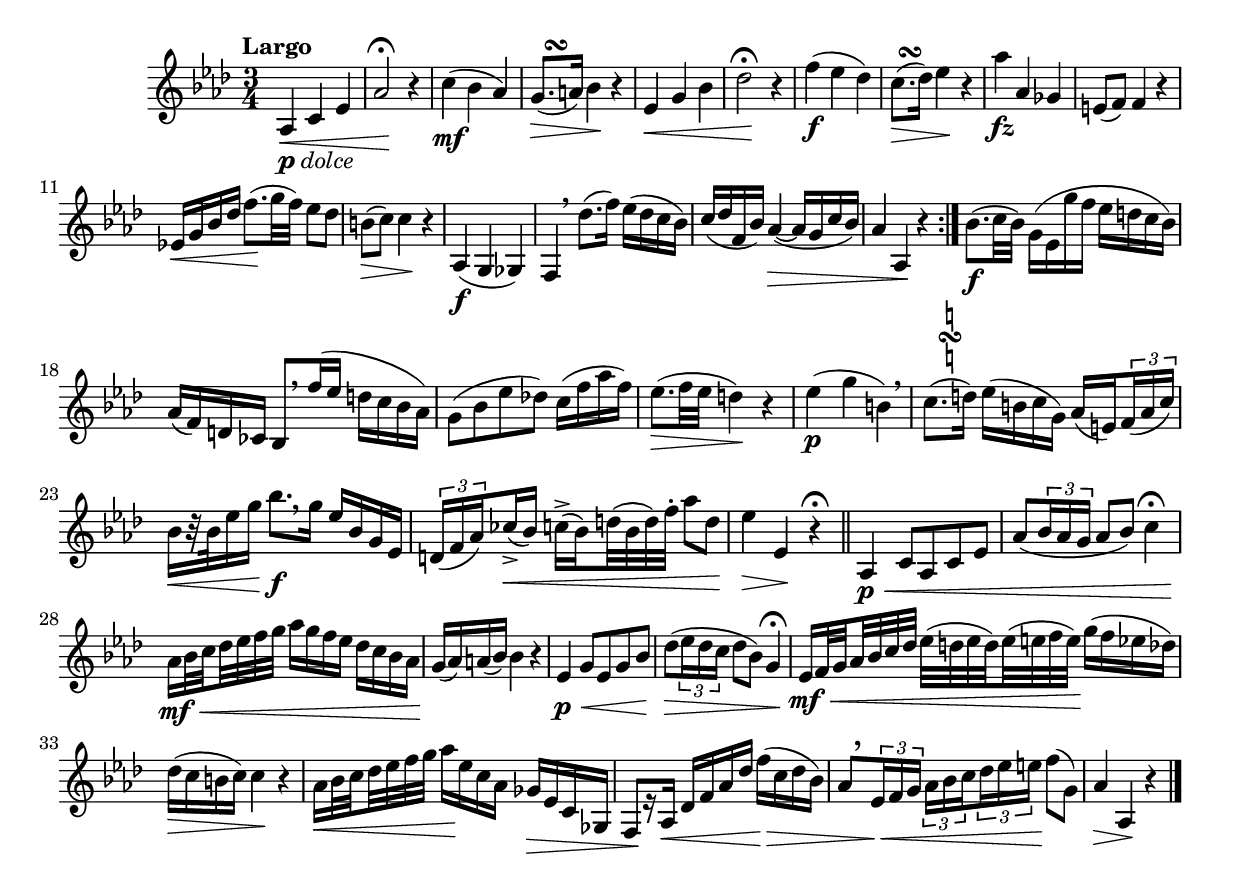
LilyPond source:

\version "2.22.0"

\version "2.22.0"

#(define subdivide-beams (define-music-function (baseMoment beatStructure music) (rational? list? ly:music?)
#{
  \set subdivideBeams = ##t
  \set baseMoment = #(ly:make-moment baseMoment)
  \set beatStructure = #beatStructure
  #music
  \unset beatStructure
  \unset baseMoment
  \unset subdivideBeams
#}))

\include "../turn-markup.ily"

\relative {
  \language "english"

  \transposition f

  \tempo "Largo"

  \key a-flat \major
  \time 3/4

  \repeat volta 2 {
    a-flat4_\markup { \dynamic "p" \italic "dolce" } \tweak to-barline ##f \< c e-flat |
    a-flat2\fermata \! r4 |
    c4( \mf b-flat a-flat) |
    <<
     { g8.( \> a16) }
     { s8 s^\turn-markup }
    >> b-flat4 \! r |
    e-flat,4 \tweak to-barline ##f \< g b-flat |
    d-flat2\fermata \! r4 |
    f4( \f e-flat d-flat) |
    <<
     { c8.( \> d-flat16) }
     { s8 s^\turn-markup }
    >> e-flat4 \! r |
    a-flat4\fz a-flat, g-flat |
    e8( f) f4 r |
    e-flat!16 \< g b-flat d-flat f8.( \! g32 f) e-flat8 d-flat |
    b8( \> c) c4 \! r |
    a-flat,4( \f g g-flat) |
    f4 \breathe d-flat''8.( f16) e-flat( d-flat c b-flat) |
    c16( d-flat f, b-flat) a-flat4~( \> a-flat16 g c b-flat) |
    a-flat4 a-flat, \! r |
  }

  b-flat'8.( \f c32 b-flat) g16( e-flat g' f e-flat d c b-flat) |
  a-flat16( f) d c-flat b-flat8[ \breathe f''16( e-flat] d c b-flat a-flat) |
  g8( b-flat e-flat d-flat!) c16( f a-flat f) |
  e-flat8.( \> f32 e-flat d4) \! r |
  e-flat4( \p g b,) \breathe |
  <<
   { c8.( d16) }
   { s8 s^#(turn-with-accidentals (markup #:natural) (markup #:natural)) }
  >> e-flat16( b c g) \subdivide-beams #1/8 2,2,2 { a-flat( e) \tuplet 3/2 { f16( a-flat c) } } |
  b-flat16[ \< r32 b-flat e-flat16 g] b-flat8.[ \f \breathe g16] e-flat b-flat g e-flat |
  \subdivide-beams #1/8 2,2,2 { \tuplet 3/2 { d16( f a-flat) } c-flat16->( \< b-flat) c->( b-flat) d32( b-flat d) f-. a-flat8 d, } |
  e-flat4 \> e-flat, \! r\fermata | \bar "||"

  a-flat,4 \p \< c8 a-flat c e-flat |
  a-flat8( \tuplet 3/2 { b-flat16 a-flat g } a-flat8 b-flat) c4\fermata |
  \subdivide-beams #1/8 2,2,2 { a-flat16 \mf \< b-flat32 c d-flat e-flat f g } a-flat16 g f e-flat d-flat c b-flat a-flat \! |
  g16( a-flat) a( b-flat) b-flat4 r |
  e-flat,4 \p \< g8 e-flat g b-flat |
  d-flat8( \> \tuplet 3/2 { e-flat16 d-flat c } d-flat8 b-flat) g4\fermata \! |
  \subdivide-beams #1/8 2,2,2 { e-flat16 \mf \< f32 g a-flat b-flat c d-flat e-flat( d e-flat d) e-flat( e f e) \! } g16( f e-flat d-flat) |
  d-flat16( \> c b c) c4 \! r |
  \subdivide-beams #1/8 2,2,2 { a-flat16 \< b-flat32 c d-flat e-flat f g } a-flat16 \! e-flat c a-flat g-flat \tweak to-barline ##f \> e-flat c g-flat |
  f8[ \! r16 a-flat16] \< d-flat f a-flat d-flat f( \> c d-flat b-flat) |
  a-flat8[ \tweak Y-offset #3.25 \breathe \tuplet 3/2 8 { e-flat16 \< f g] \subdivide-beams #1/8 2,2,2 { a-flat b-flat c d-flat e-flat e \! } } f8( g,) |
  a-flat4 \> a-flat, \! r | \bar "|."
}
